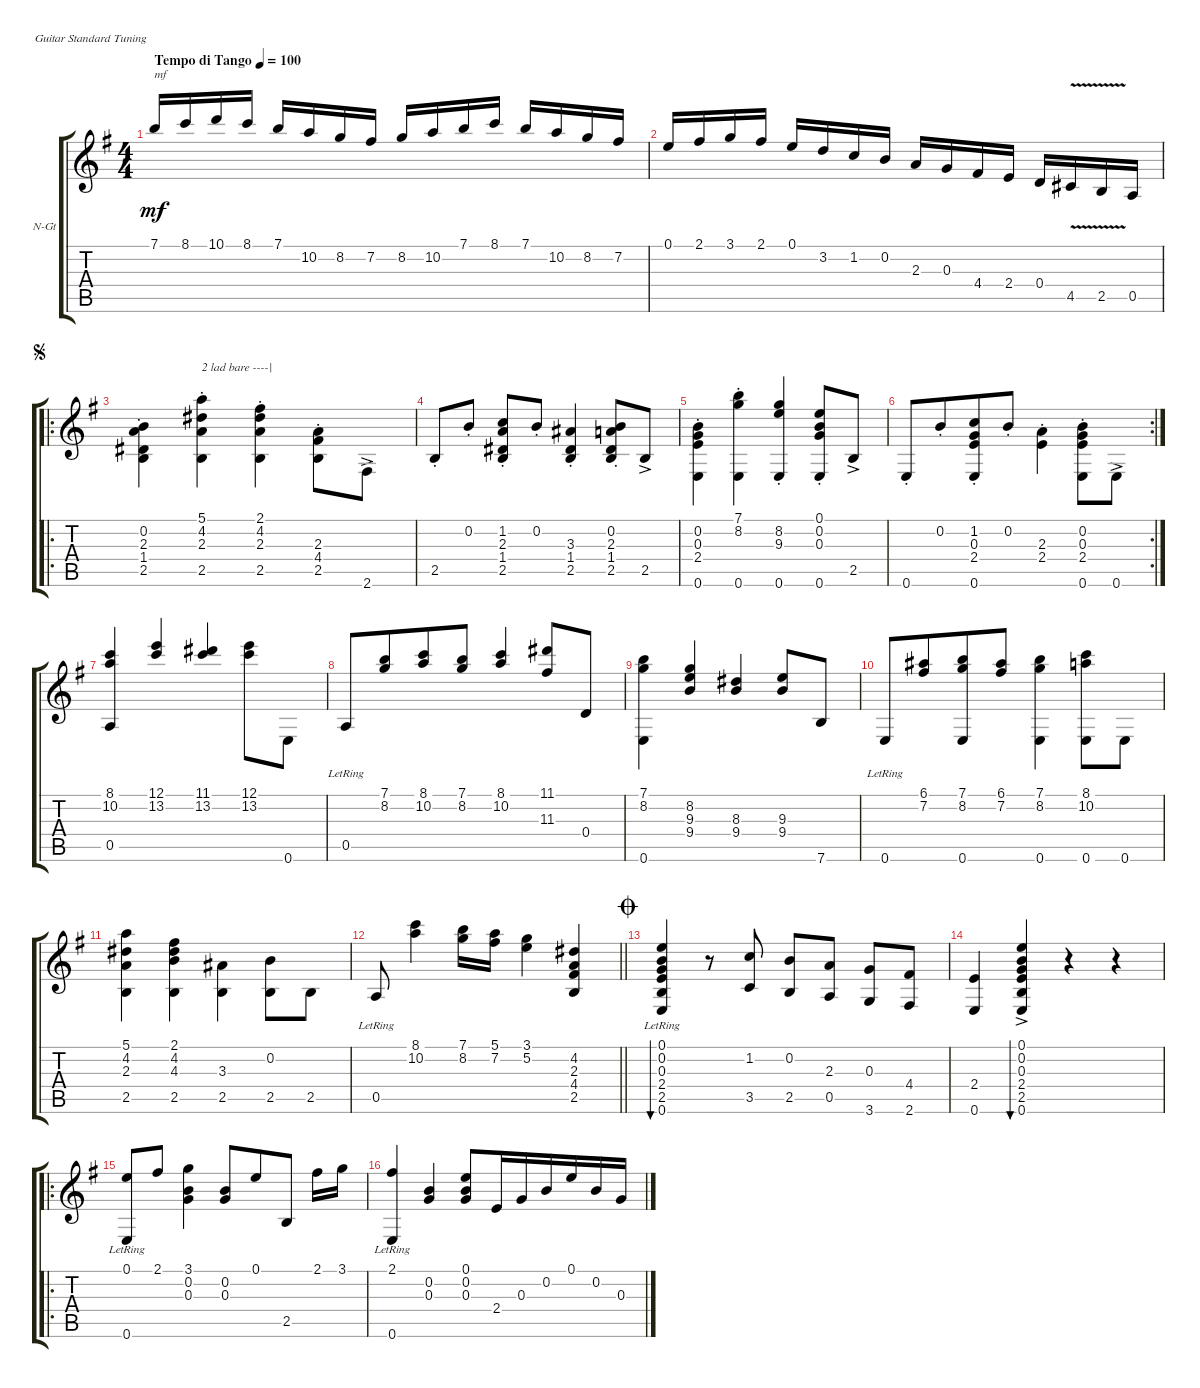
\bracketExtendMode groupsimilarinstruments
\firstSystemTrackNameOrientation horizontal
\otherSystemsTrackNameOrientation horizontal
\track ("Äîðîæêà 1" "N-Gt") {instrument acousticguitarnylon}
\staff {score tabs}
\tuning (E4 B3 G3 D3 A2 E2)
\ts (4 4)
\beaming (8 2 2 2 2)
\tempo (100 "Tempo di Tango")
\clef g2
\ks g
7.1.16{txt "mf" dy mf instrument acousticguitarnylon beam invert} 8.1.16{beam invert} 10.1.16{beam invert} 8.1.16{beam invert} 7.1.16{beam invert} 10.2.16{beam invert} 8.2.16{beam invert} 7.2.16{beam invert} 8.2.16{beam invert} 10.2.16{beam invert} 7.1.16{beam invert} 8.1.16{beam invert} 7.1.16{beam invert} 10.2.16{beam invert} 8.2.16{beam invert} 7.2.16{beam invert} |
0.1.16{beam invert} 2.1.16{beam invert} 3.1.16{beam invert} 2.1.16{beam invert} 0.1.16{beam invert} 3.2.16{beam invert} 1.2.16{beam invert} 0.2.16{beam invert} 2.3.16 0.3.16 4.4.16 2.4.16 0.4.16 4.5{v}.16 2.5{v}.16 0.5.16 |
\ro
\jump segno
(0.2{st} 2.3{st} 1.4{st} 2.5{st}).4 (5.1{st} 4.2{st} 2.3{st} 2.5{st}).4{txt "2 lad bare ----|" beam invert} (2.1{st} 4.2{st} 2.3{st} 2.5{st}).4{beam invert} (2.3{st} 4.4{st} 2.5{st}).8{beam invert beam merge} 2.6{ac}.8{beam invert} |
2.5{st}.8 0.2{st}.8 (1.2{st} 2.3{st} 1.4{st} 2.5{st}).8{beam merge} 0.2{st}.8 (3.3{st} 1.4{st} 2.5{st}).4 (0.2{st} 2.3{st} 1.4{st} 2.5{st}).8 2.5{ac}.8 |
(0.2{st} 0.3{st} 2.4{st} 0.6{st}).4 (7.1{st} 8.2{st} 0.6{st}).4{beam invert} (8.2{st} 9.3 0.6{st}).4 (0.1{st} 0.2{st} 0.3{st} 0.6{st}).8 2.5{ac}.8 |
\rc 2
0.6{st}.8 0.2{st}.8{beam merge} (1.2{st} 0.3{st} 2.4{st} 0.6{st}).8{beam merge} 0.2{st}.8 (2.3{st} 2.4{st}).4 (0.2{st} 0.3{st} 2.4{st} 0.6{st}).8{beam invert beam merge} 0.6{ac}.8{beam invert} |
(8.1 10.2 0.5).4{beam invert} (12.1 13.2).4{beam invert} (11.1 13.2).4{beam invert} (12.1 13.2).8{beam invert} 0.6.8{beam invert} |
0.5{lr}.8 (7.1 8.2).8{beam merge} (8.1 10.2).8 (7.1 8.2).8 (8.1 10.2).4{beam invert} (11.1 11.3).8{beam invert} 0.4.8{beam invert} |
(7.1 8.2 0.6).4 (8.2 9.3 9.4).4{beam invert} (8.3 9.4).4{beam invert} (9.3 9.4).8 7.6.8 |
0.6{lr}.8 (6.1 7.2).8{beam merge} (7.1 8.2 0.6).8 (6.1 7.2).8 (7.1 8.2 0.6).4 (8.1 10.2 0.6).8{beam invert} 0.6.8{beam invert} |
(5.1 4.2 2.3 2.5).4{beam invert} (2.1 4.2 4.3 2.5).4 (3.3 2.5).4{beam invert} (0.2 2.5).8{beam invert} 2.5.8{beam invert} |
\barLineRight lightlight
0.5{lr}.8 (8.1 10.2).4 (7.1 8.2).16 (5.1 7.2).16 (3.1 5.2).4 (4.2 2.3 4.4 2.5).4 |
\jump coda
(0.1{lr} 0.2{lr} 0.3{lr} 2.4{lr} 2.5{lr} 0.6{lr}).4{bu 279} r.8 (1.2 3.5).8 (0.2 2.5).8 (2.3 0.5).8 (0.3 3.6).8 (4.4 2.6).8 |
(2.4 0.6).4 (0.1{ac} 0.2{ac} 0.3{ac} 2.4{ac} 2.5{ac} 0.6{ac}).4{bu 170} r.4 r.4 |
\ro
(0.1{lr} 0.6{lr}).8 2.1.8 (3.1 0.2 0.3).4 (0.2 0.3).8 0.1.8{beam merge} 2.5.8{beam split} 2.1.16{beam merge} 3.1.16 |
(2.1{lr} 0.6{lr}).4 (0.2 0.3).4 (0.1 0.2 0.3).8 2.4.16 0.3.16{beam merge} 0.2.16 0.1.16 0.2.16 0.3.16
